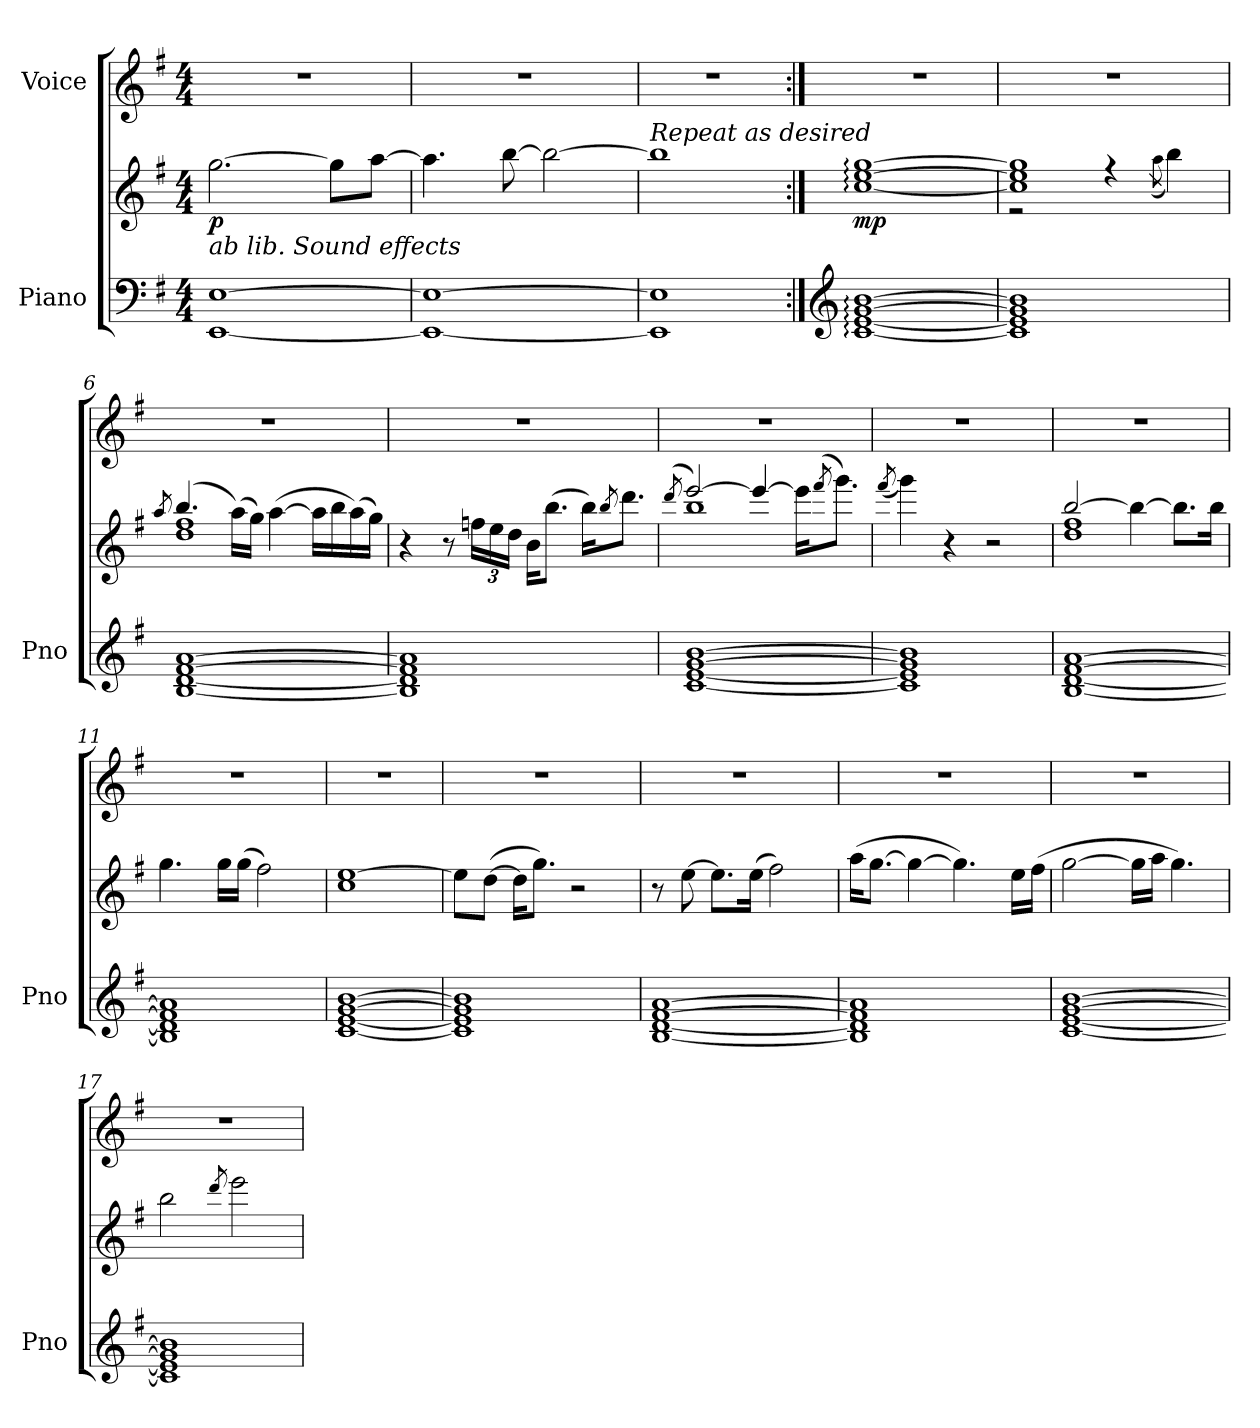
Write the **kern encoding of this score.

**kern	**kern	**dynam	**kern
*part2	*part2	*part2	*part1
*staff3	*staff2	*staff2/3	*staff1
*I"Piano	*	*	*I"Voice
*I'Pno	*	*	*
*clefF4	*clefG2	*	*clefG2
*k[f#]	*k[f#]	*	*k[f#]
*M4/4	*M4/4	*	*M4/4
*MM100	*MM100	*	*MM100
=1	=1	=1	=1
!	!LO:TX:b:i:t=ab lib. Sound effects	!	!
!	!	!LO:DY:b	!
[1EE [1E	[2.gg\	p	1r
.	8gg\L]	.	.
.	[8aa\J	.	.
=2	=2	=2	=2
1EE_ 1E_	4.aa\]	.	1r
.	[8bb\	.	.
.	2bb\_	.	.
=3	=3	=3	=3
!	!LO:TX:a:i:t=Repeat as desired	!	!
1EE] 1E]	1bb]	.	1r
=4:|!	=4:|!	=4:|!	=4:|!
*clefG2	*	*	*
!	!	!LO:DY:b	!
[1c: [1e: [1g: [1b:	[1cc: [1ee: [1gg:	mp	1r
=5	=5	=5	=5
*	*^	*	*
1c] 1e] 1g] 1b]	1cc] 1ee] 1gg]	2r	.	1r
.	.	4rff	.	.
.	.	(>8qaa\	.	.
.	.	4bb\)	.	.
=6	=6	=6	=6	=6
.	8qaa/	.	.	.
[1B [1d [1f# [1a	(>4.bb/	1dd 1ff#	.	1r
.	(>16aa\LL)	.	.	.
.	16gg\JJ)	.	.	.
.	(>[4aa\	.	.	.
.	16aa\LL]	.	.	.
.	16bb\	.	.	.
.	(>16aa\)	.	.	.
.	16gg\JJ)	.	.	.
*	*v	*v	*	*
!!LO:LB:g=z
=7	=7	=7	=7
1B] 1d] 1f#] 1a]	4r	.	1r
.	8r	.	.
*	*Xbrackettup	*	*
.	24ffn\LL	.	.
.	24ee\	.	.
.	24dd\JJ	.	.
.	16b\KL	.	.
.	(>8.bb\J	.	.
.	16bb\KL)	.	.
.	8qbb/	.	.
.	8.ddd\J	.	.
=8	=8	=8	=8
.	(<8qddd/	.	.
*	*^	*	*
[1c [1e [1g [1b	[2eee/)	1bb	.	1r
.	4eee/_	.	.	.
.	16eee\KL]	.	.	.
.	(<8qfff#/	.	.	.
.	8.ggg\J)	.	.	.
*	*v	*v	*	*
=9	=9	=9	=9
.	(<8qfff#/	.	.
1c] 1e] 1g] 1b]	4ggg\)	.	1r
.	4r	.	.
.	2r	.	.
=10	=10	=10	=10
*	*^	*	*
[1B [1d [1f# [1a	[2bb/	1dd 1ff#	.	1r
.	4bb\_	.	.	.
.	8.bb\L]	.	.	.
.	16bb\Jk	.	.	.
*	*v	*v	*	*
=11	=11	=11	=11
1B] 1d] 1f#] 1a]	4.gg\	.	1r
.	16gg\LL	.	.
.	(>16gg\JJ	.	.
.	2ff#\)	.	.
=12	=12	=12	=12
[1c [1e [1g [1b	1cc [1ee	.	1r
=13	=13	=13	=13
1c] 1e] 1g] 1b]	8ee\L]	.	1r
.	(>[8dd\J	.	.
.	16dd\KL]	.	.
.	8.gg\J)	.	.
.	2r	.	.
!!LO:LB:g=z
=14	=14	=14	=14
[1B [1d [1f# [1a	8r	.	1r
.	[8ee\	.	.
.	8.ee\L]	.	.
.	(>16ee\Jk	.	.
.	2ff#\)	.	.
=15	=15	=15	=15
1B] 1d] 1f#] 1a]	(>16aa\KL	.	1r
.	[8.gg\J	.	.
.	4gg\_	.	.
.	4.gg\])	.	.
.	16ee\LL	.	.
.	(>16ff#\JJ	.	.
=16	=16	=16	=16
[1c [1e [1g [1b	[2gg\	.	1r
.	16gg\LL]	.	.
.	16aa\JJ	.	.
.	4.gg\)	.	.
=17	=17	=17	=17
1c] 1e] 1g] 1b]	2bb\	.	1r
.	8qddd/	.	.
.	2eee\	.	.
=	=	=	=
*-	*-	*-	*-
